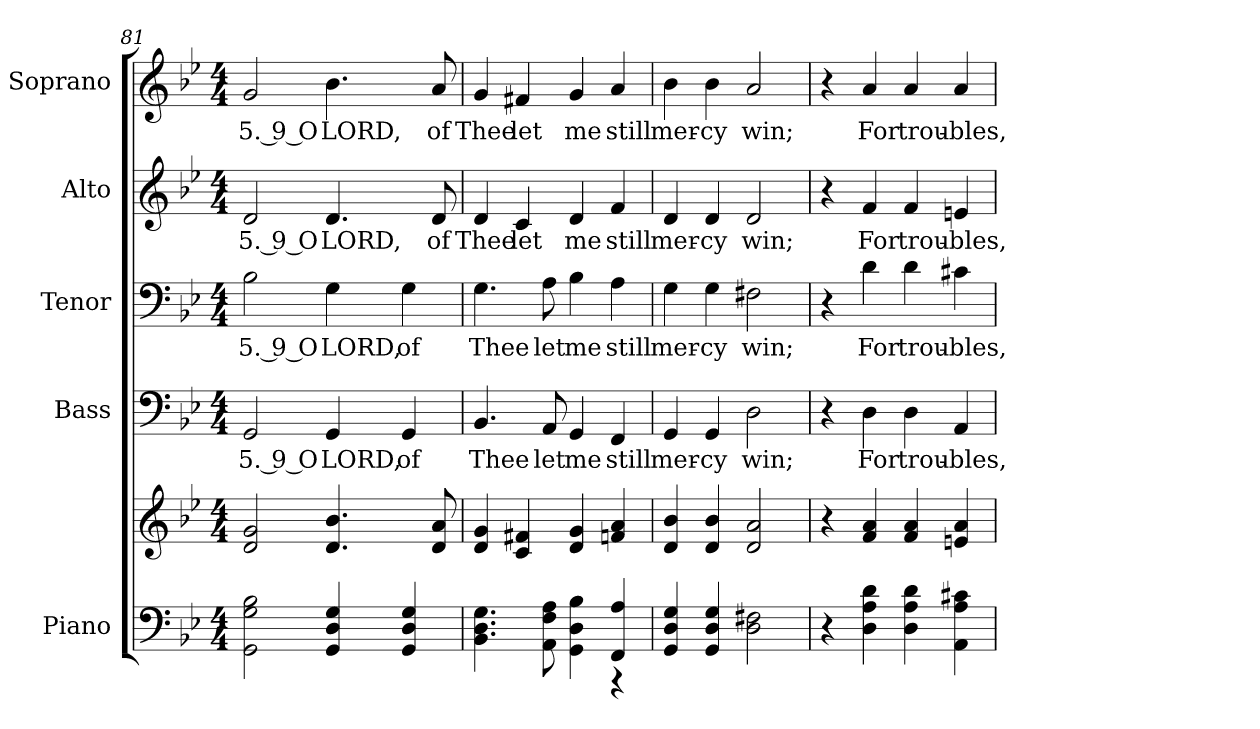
**kern	**kern	**kern	**text	**kern	**text	**kern	**text	**kern	**text
*part5	*part5	*part4	*part4	*part3	*part3	*part2	*part2	*part1	*part1
*staff6	*staff5	*staff4	*staff4	*staff3	*staff3	*staff2	*staff2	*staff1	*staff1
*I"Piano	*	*I"Bass	*	*I"Tenor	*	*I"Alto	*	*I"Soprano	*
*I'Pno.	*	*I'B.	*	*I'T.	*	*I'A.	*	*I'S.	*
!!LO:PB:g=z
*clefF4	*clefG2	*clefF4	*	*clefF4	*	*clefG2	*	*clefG2	*
*k[b-e-]	*k[b-e-]	*k[b-e-]	*	*k[b-e-]	*	*k[b-e-]	*	*k[b-e-]	*
*B-:	*B-:	*B-:	*	*B-:	*	*B-:	*	*B-:	*
*M4/4	*M4/4	*M4/4	*	*M4/4	*	*M4/4	*	*M4/4	*
=81	=81	=81	=81	=81	=81	=81	=81	=81	=81
!	!	!	!LO:LY:b:color=#000000	!	!	!	!	!	!
!	!	!	!	!	!LO:LY:b:color=#000000	!	!	!	!
!	!	!	!	!	!	!	!LO:LY:b:color=#000000	!	!
!	!	!	!	!	!	!	!	!	!LO:LY:b:color=#000000
2GGi\ 2Gi 2B-i	2di/ 2gi	2GGi/	5. 9 O	2B-i\	5. 9 O	2di/	5. 9 O	2gi/	5. 9 O
!	!	!	!LO:LY:b:color=#000000	!	!	!	!	!	!
!	!	!	!	!	!LO:LY:b:color=#000000	!	!	!	!
!	!	!	!	!	!	!	!LO:LY:b:color=#000000	!	!
!	!	!	!	!	!	!	!	!	!LO:LY:b:color=#000000
4GGi/ 4Di 4Gi	4.di/ 4.b-i	4GGi/	LORD,	4Gi\	LORD,	4.di/	LORD,	4.b-i\	LORD,
!	!	!	!LO:LY:b:color=#000000	!	!	!	!	!	!
!	!	!	!	!	!LO:LY:b:color=#000000	!	!	!	!
4GGi/ 4Di 4Gi	.	4GGi/	of	4Gi\	of	.	.	.	.
!	!	!	!	!	!	!	!LO:LY:b:color=#000000	!	!
!	!	!	!	!	!	!	!	!	!LO:LY:b:color=#000000
.	8di/ 8ai	.	.	.	.	8di/	of	8ai/	of
=82	=82	=82	=82	=82	=82	=82	=82	=82	=82
*^	*	*	*	*	*	*	*	*	*
!	!	!	!	!LO:LY:b:color=#000000	!	!	!	!	!	!
!	!	!	!	!	!	!LO:LY:b:color=#000000	!	!	!	!
!	!	!	!	!	!	!	!	!LO:LY:b:color=#000000	!	!
!	!	!	!	!	!	!	!	!	!	!LO:LY:b:color=#000000
4.BB-i\ 4.Di 4.Gi	2ryy	4di/ 4gi	4.BB-i/	Thee	4.Gi\	Thee	4di/	Thee	4gi/	Thee
!	!	!	!	!	!	!	!	!LO:LY:b:color=#000000	!	!
!	!	!	!	!	!	!	!	!	!	!LO:LY:b:color=#000000
.	.	4ci/ 4f#Xi	.	.	.	.	4ci/	let	4f#Xi/	let
!	!	!	!	!LO:LY:b:color=#000000	!	!	!	!	!	!
!	!	!	!	!	!	!LO:LY:b:color=#000000	!	!	!	!
8AAi\ 8Fi 8Ai	.	.	8AAi/	let	8Ai\	let	.	.	.	.
!	!	!	!	!LO:LY:b:color=#000000	!	!	!	!	!	!
!	!	!	!	!	!	!LO:LY:b:color=#000000	!	!	!	!
!	!	!	!	!	!	!	!	!LO:LY:b:color=#000000	!	!
!	!	!	!	!	!	!	!	!	!	!LO:LY:b:color=#000000
4GGi\ 4Di 4B-i	4ryy	4di/ 4gi	4GGi/	me	4B-i\	me	4di/	me	4gi/	me
!	!	!	!	!LO:LY:b:color=#000000	!	!	!	!	!	!
!	!	!	!	!	!	!LO:LY:b:color=#000000	!	!	!	!
!	!	!	!	!	!	!	!	!LO:LY:b:color=#000000	!	!
!	!	!	!	!	!	!	!	!	!	!LO:LY:b:color=#000000
4FFi/ 4Ai	4r	4fni/ 4ai	4FFi/	still	4Ai\	still	4fi/	still	4ai/	still
=83	=83	=83	=83	=83	=83	=83	=83	=83	=83	=83
!	!	!	!	!LO:LY:b:color=#000000	!	!	!	!	!	!
!	!	!	!	!	!	!LO:LY:b:color=#000000	!	!	!	!
!	!	!	!	!	!	!	!	!LO:LY:b:color=#000000	!	!
!	!	!	!	!	!	!	!	!	!	!LO:LY:b:color=#000000
4GGi/ 4Di 4Gi	2ryy	4di/ 4b-i	4GGi/	mer-	4Gi\	mer-	4di/	mer-	4b-i\	mer-
!	!	!	!	!LO:LY:b:color=#000000	!	!	!	!	!	!
!	!	!	!	!	!	!LO:LY:b:color=#000000	!	!	!	!
!	!	!	!	!	!	!	!	!LO:LY:b:color=#000000	!	!
!	!	!	!	!	!	!	!	!	!	!LO:LY:b:color=#000000
4GGi/ 4Di 4Gi	.	4di/ 4b-i	4GGi/	-cy	4Gi\	-cy	4di/	-cy	4b-i\	-cy
!	!	!	!	!LO:LY:b:color=#000000	!	!	!	!	!	!
!	!	!	!	!	!	!LO:LY:b:color=#000000	!	!	!	!
!	!	!	!	!	!	!	!	!LO:LY:b:color=#000000	!	!
!	!	!	!	!	!	!	!	!	!	!LO:LY:b:color=#000000
2Di\ 2F#Xi	2ryy	2di/ 2ai	2Di\	win;	2F#Xi\	win;	2di/	win;	2ai/	win;
*v	*v	*	*	*	*	*	*	*	*	*
=84	=84	=84	=84	=84	=84	=84	=84	=84	=84
4r	4r	4r	.	4r	.	4r	.	4r	.
!	!	!	!LO:LY:b:color=#000000	!	!	!	!	!	!
!	!	!	!	!	!LO:LY:b:color=#000000	!	!	!	!
!	!	!	!	!	!	!	!LO:LY:b:color=#000000	!	!
!	!	!	!	!	!	!	!	!	!LO:LY:b:color=#000000
4Di\ 4Ai 4di	4fi/ 4ai	4Di\	For	4di\	For	4fi/	For	4ai/	For
!	!	!	!LO:LY:b:color=#000000	!	!	!	!	!	!
!	!	!	!	!	!LO:LY:b:color=#000000	!	!	!	!
!	!	!	!	!	!	!	!LO:LY:b:color=#000000	!	!
!	!	!	!	!	!	!	!	!	!LO:LY:b:color=#000000
4Di\ 4Ai 4di	4fi/ 4ai	4Di\	trou-	4di\	trou-	4fi/	trou-	4ai/	trou-
!	!	!	!LO:LY:b:color=#000000	!	!	!	!	!	!
!	!	!	!	!	!LO:LY:b:color=#000000	!	!	!	!
!	!	!	!	!	!	!	!LO:LY:b:color=#000000	!	!
!	!	!	!	!	!	!	!	!	!LO:LY:b:color=#000000
4AAi\ 4Ai 4c#Xi	4eni/ 4ai	4AAi/	-bles,	4c#Xi\	-bles,	4eni/	-bles,	4ai/	-bles,
=	=	=	=	=	=	=	=	=	=
*-	*-	*-	*-	*-	*-	*-	*-	*-	*-
